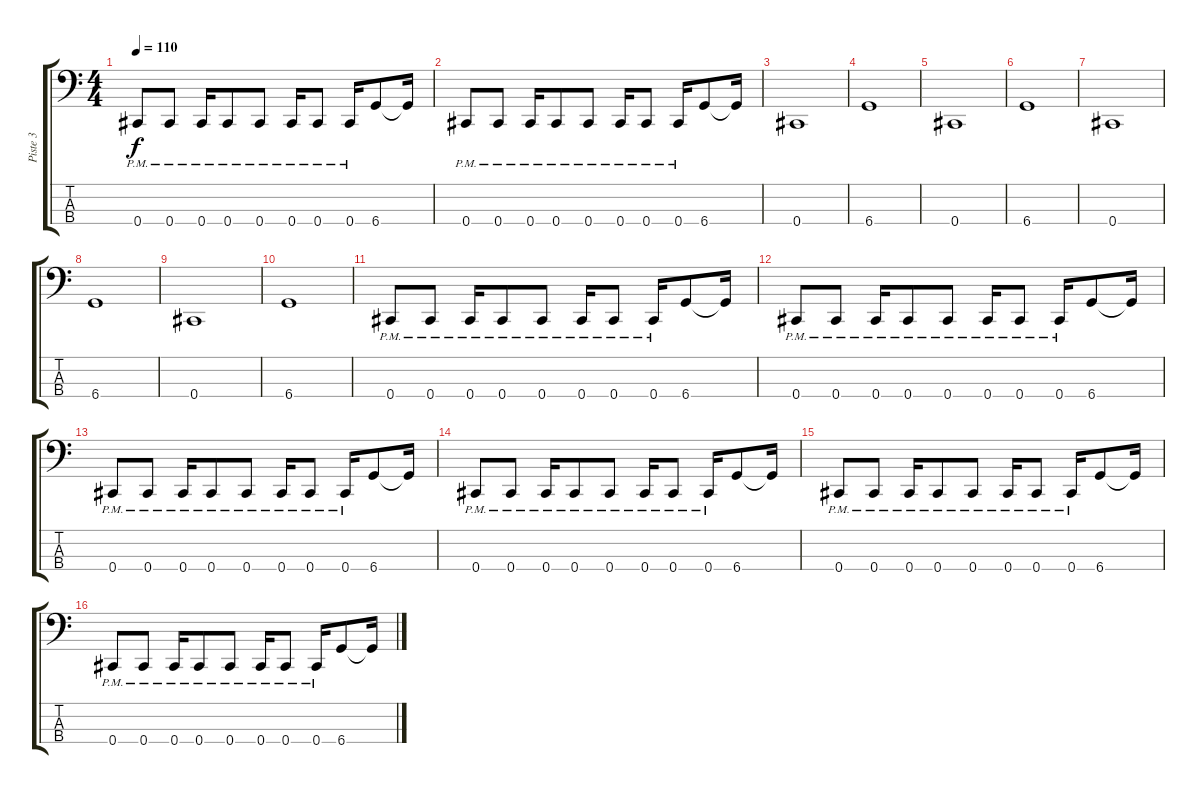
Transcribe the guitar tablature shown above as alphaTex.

\track ("Piste 3" "Piste 3") {instrument electricbassfinger}
\staff {score tabs}
\tuning (Gb2 Db2 Ab1 Db1) {hide}
\ts (4 4)
\tempo 110
\clef f4
\ks c
0.4{pm}.8{dy f} 0.4{pm}.8 0.4{pm}.16 0.4{pm}.8 0.4{pm}.8 0.4{pm}.16 0.4{pm}.8 0.4{pm}.16 6.4.8 6.4{t}.16 |
0.4{pm}.8 0.4{pm}.8 0.4{pm}.16 0.4{pm}.8 0.4{pm}.8 0.4{pm}.16 0.4{pm}.8 0.4{pm}.16 6.4.8 6.4{t}.16 |
0.4.1 |
6.4.1 |
0.4.1 |
6.4.1 |
0.4.1 |
6.4.1 |
0.4.1 |
6.4.1 |
0.4{pm}.8 0.4{pm}.8 0.4{pm}.16 0.4{pm}.8 0.4{pm}.8 0.4{pm}.16 0.4{pm}.8 0.4{pm}.16 6.4.8 6.4{t}.16 |
0.4{pm}.8 0.4{pm}.8 0.4{pm}.16 0.4{pm}.8 0.4{pm}.8 0.4{pm}.16 0.4{pm}.8 0.4{pm}.16 6.4.8 6.4{t}.16 |
0.4{pm}.8 0.4{pm}.8 0.4{pm}.16 0.4{pm}.8 0.4{pm}.8 0.4{pm}.16 0.4{pm}.8 0.4{pm}.16 6.4.8 6.4{t}.16 |
0.4{pm}.8 0.4{pm}.8 0.4{pm}.16 0.4{pm}.8 0.4{pm}.8 0.4{pm}.16 0.4{pm}.8 0.4{pm}.16 6.4.8 6.4{t}.16 |
0.4{pm}.8 0.4{pm}.8 0.4{pm}.16 0.4{pm}.8 0.4{pm}.8 0.4{pm}.16 0.4{pm}.8 0.4{pm}.16 6.4.8 6.4{t}.16 |
0.4{pm}.8 0.4{pm}.8 0.4{pm}.16 0.4{pm}.8 0.4{pm}.8 0.4{pm}.16 0.4{pm}.8 0.4{pm}.16 6.4.8 6.4{t}.16
